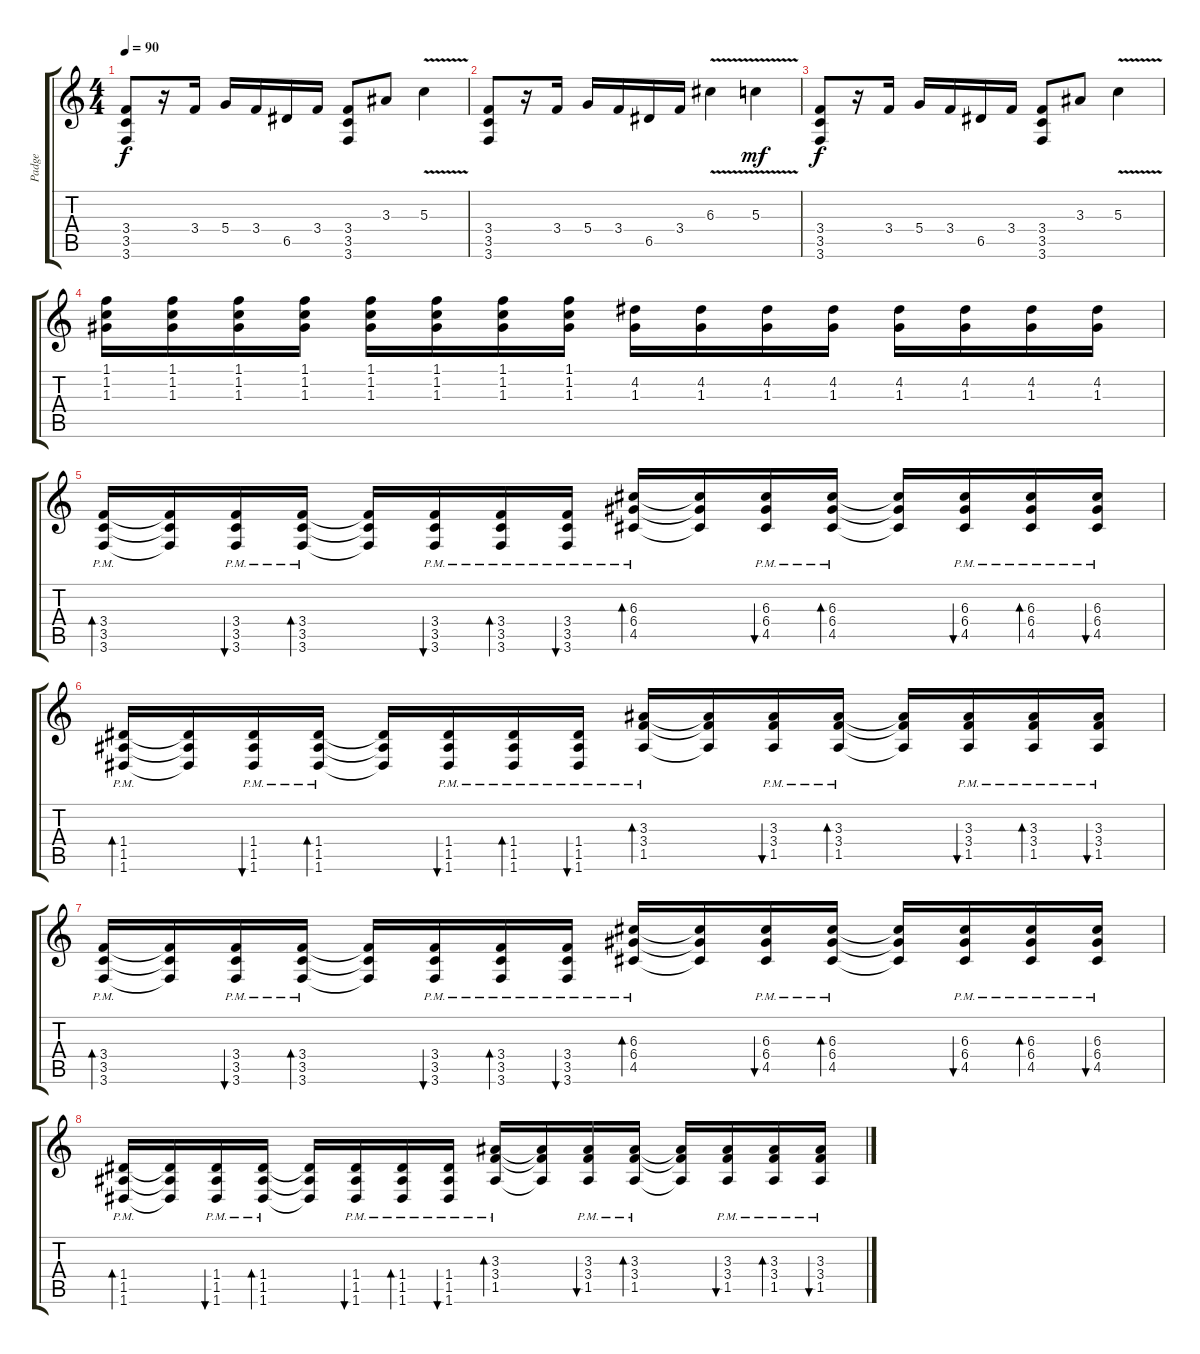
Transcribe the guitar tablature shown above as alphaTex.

\track ("Padge" "Padge") {instrument acousticguitarsteel}
\staff {score tabs}
\tuning (E4 B3 G3 D3 A2 D2) {hide}
\ts (4 4)
\tempo 90
\clef g2
\ks c
(3.4 3.5 3.6).8{dy f} r.16 3.4.16 5.4.16 3.4.16 6.5.16 3.4.16 (3.4 3.5 3.6).8 3.3.8 5.3{v}.4 |
(3.4 3.5 3.6).8 r.16 3.4.16 5.4.16 3.4.16 6.5.16 3.4.16 6.3{v}.4 5.3{v}.4{dy mf} |
(3.4 3.5 3.6).8{dy f} r.16 3.4.16 5.4.16 3.4.16 6.5.16 3.4.16 (3.4 3.5 3.6).8 3.3.8 5.3{v}.4 |
(1.1 1.2 1.3).16 (1.1 1.2 1.3).16 (1.1 1.2 1.3).16 (1.1 1.2 1.3).16 (1.1 1.2 1.3).16 (1.1 1.2 1.3).16 (1.1 1.2 1.3).16 (1.1 1.2 1.3).16 (4.2 1.3).16 (4.2 1.3).16 (4.2 1.3).16 (4.2 1.3).16 (4.2 1.3).16 (4.2 1.3).16 (4.2 1.3).16 (4.2 1.3).16 |
(3.4{pm} 3.5{pm} 3.6{pm}).16{bd 120} (3.4{t} 3.5{t} 3.6{t}).16 (3.4{pm} 3.5{pm} 3.6{pm}).16{bu 120} (3.4{pm} 3.5{pm} 3.6{pm}).16{bd 120} (3.4{t} 3.5{t} 3.6{t}).16 (3.4{pm} 3.5{pm} 3.6{pm}).16{bu 120} (3.4{pm} 3.5{pm} 3.6{pm}).16{bd 120} (3.4{pm} 3.5{pm} 3.6{pm}).16{bu 120} (6.3{pm} 6.4{pm} 4.5{pm}).16{bd 120} (6.3{t} 6.4{t} 4.5{t}).16 (6.3{pm} 6.4{pm} 4.5{pm}).16{bu 120} (6.3{pm} 6.4{pm} 4.5{pm}).16{bd 120} (6.3{t} 6.4{t} 4.5{t}).16 (6.3{pm} 6.4{pm} 4.5{pm}).16{bu 120} (6.3{pm} 6.4{pm} 4.5{pm}).16{bd 120} (6.3{pm} 6.4{pm} 4.5{pm}).16{bu 120} |
(1.4{pm} 1.5{pm} 1.6{pm}).16{bd 120} (1.4{t} 1.5{t} 1.6{t}).16 (1.4{pm} 1.5{pm} 1.6{pm}).16{bu 120} (1.4{pm} 1.5{pm} 1.6{pm}).16{bd 120} (1.4{t} 1.5{t} 1.6{t}).16 (1.4{pm} 1.5{pm} 1.6{pm}).16{bu 120} (1.4{pm} 1.5{pm} 1.6{pm}).16{bd 120} (1.4{pm} 1.5{pm} 1.6{pm}).16{bu 120} (3.3{pm} 3.4{pm} 1.5{pm}).16{bd 120} (3.3{t} 3.4{t} 1.5{t}).16 (3.3{pm} 3.4{pm} 1.5{pm}).16{bu 120} (3.3{pm} 3.4{pm} 1.5{pm}).16{bd 120} (3.3{t} 3.4{t} 1.5{t}).16 (3.3{pm} 3.4{pm} 1.5{pm}).16{bu 120} (3.3{pm} 3.4{pm} 1.5{pm}).16{bd 120} (3.3{pm} 3.4{pm} 1.5{pm}).16{bu 120} |
(3.4{pm} 3.5{pm} 3.6{pm}).16{bd 120} (3.4{t} 3.5{t} 3.6{t}).16 (3.4{pm} 3.5{pm} 3.6{pm}).16{bu 120} (3.4{pm} 3.5{pm} 3.6{pm}).16{bd 120} (3.4{t} 3.5{t} 3.6{t}).16 (3.4{pm} 3.5{pm} 3.6{pm}).16{bu 120} (3.4{pm} 3.5{pm} 3.6{pm}).16{bd 120} (3.4{pm} 3.5{pm} 3.6{pm}).16{bu 120} (6.3{pm} 6.4{pm} 4.5{pm}).16{bd 120} (6.3{t} 6.4{t} 4.5{t}).16 (6.3{pm} 6.4{pm} 4.5{pm}).16{bu 120} (6.3{pm} 6.4{pm} 4.5{pm}).16{bd 120} (6.3{t} 6.4{t} 4.5{t}).16 (6.3{pm} 6.4{pm} 4.5{pm}).16{bu 120} (6.3{pm} 6.4{pm} 4.5{pm}).16{bd 120} (6.3{pm} 6.4{pm} 4.5{pm}).16{bu 120} |
(1.4{pm} 1.5{pm} 1.6{pm}).16{bd 120} (1.4{t} 1.5{t} 1.6{t}).16 (1.4{pm} 1.5{pm} 1.6{pm}).16{bu 120} (1.4{pm} 1.5{pm} 1.6{pm}).16{bd 120} (1.4{t} 1.5{t} 1.6{t}).16 (1.4{pm} 1.5{pm} 1.6{pm}).16{bu 120} (1.4{pm} 1.5{pm} 1.6{pm}).16{bd 120} (1.4{pm} 1.5{pm} 1.6{pm}).16{bu 120} (3.3{pm} 3.4{pm} 1.5{pm}).16{bd 120} (3.3{t} 3.4{t} 1.5{t}).16 (3.3{pm} 3.4{pm} 1.5{pm}).16{bu 120} (3.3{pm} 3.4{pm} 1.5{pm}).16{bd 120} (3.3{t} 3.4{t} 1.5{t}).16 (3.3{pm} 3.4{pm} 1.5{pm}).16{bu 120} (3.3{pm} 3.4{pm} 1.5{pm}).16{bd 120} (3.3{pm} 3.4{pm} 1.5{pm}).16{bu 120}
